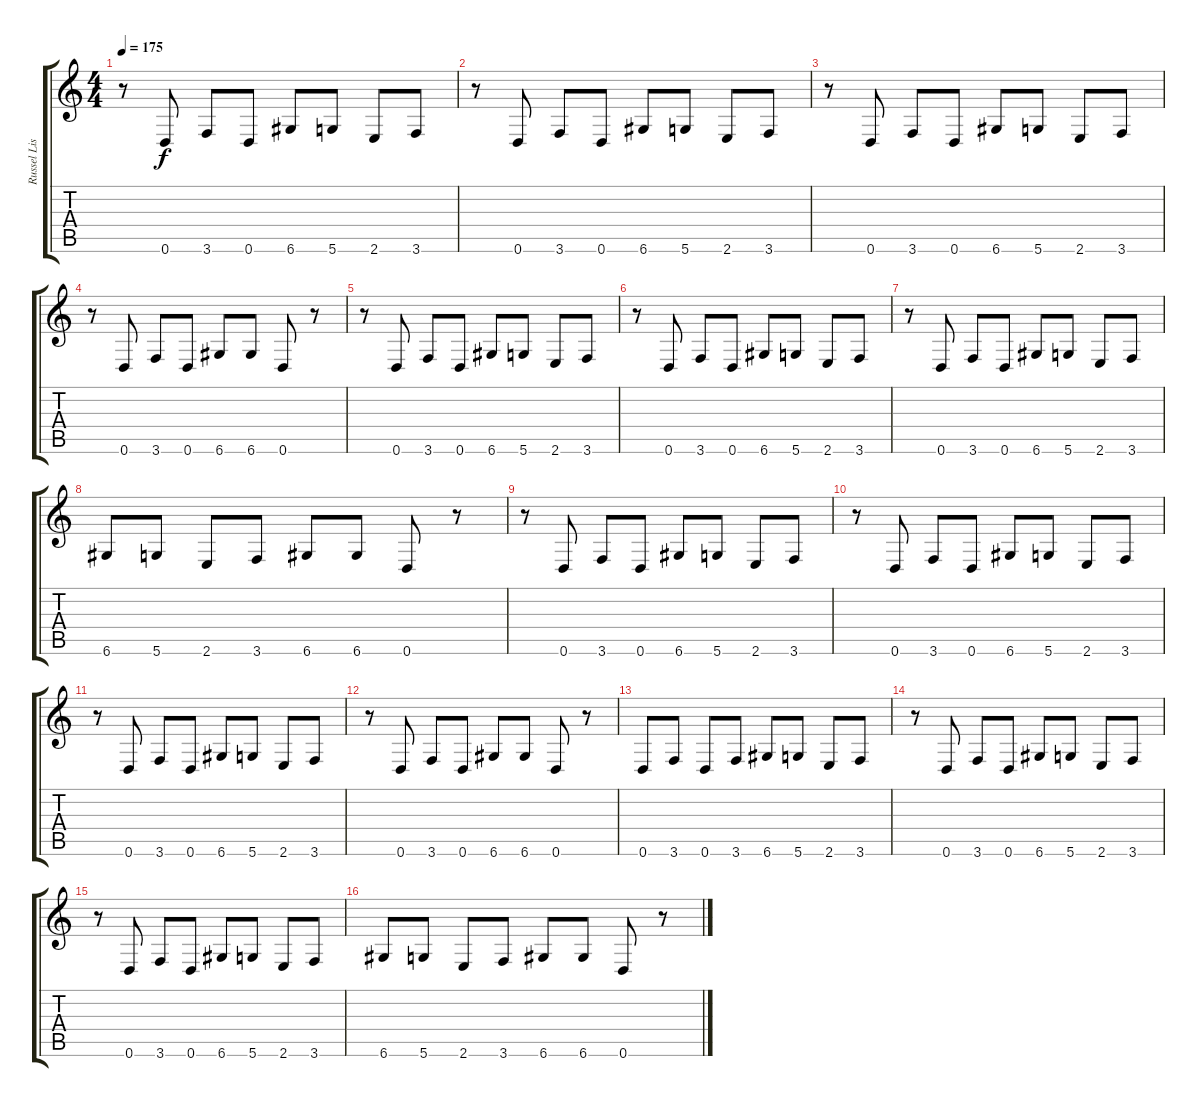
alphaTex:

\track ("Russel Lissack (Destortion Guitar)" "Russel Lis") {instrument overdrivenguitar}
\staff {score tabs}
\tuning (E4 B3 G3 D3 A2 D2) {hide}
\ts (4 4)
\tempo 175
\clef g2
\ks c
r.8{dy f} 0.6.8 3.6.8 0.6.8 6.6.8 5.6.8 2.6.8 3.6.8 |
r.8 0.6.8 3.6.8 0.6.8 6.6.8 5.6.8 2.6.8 3.6.8 |
r.8 0.6.8 3.6.8 0.6.8 6.6.8 5.6.8 2.6.8 3.6.8 |
r.8 0.6.8 3.6.8 0.6.8 6.6.8 6.6.8 0.6.8 r.8 |
r.8 0.6.8 3.6.8 0.6.8 6.6.8 5.6.8 2.6.8 3.6.8 |
r.8 0.6.8 3.6.8 0.6.8 6.6.8 5.6.8 2.6.8 3.6.8 |
r.8 0.6.8 3.6.8 0.6.8 6.6.8 5.6.8 2.6.8 3.6.8 |
6.6.8 5.6.8 2.6.8 3.6.8 6.6.8 6.6.8 0.6.8 r.8 |
r.8 0.6.8 3.6.8 0.6.8 6.6.8 5.6.8 2.6.8 3.6.8 |
r.8 0.6.8 3.6.8 0.6.8 6.6.8 5.6.8 2.6.8 3.6.8 |
r.8 0.6.8 3.6.8 0.6.8 6.6.8 5.6.8 2.6.8 3.6.8 |
r.8 0.6.8 3.6.8 0.6.8 6.6.8 6.6.8 0.6.8 r.8 |
0.6.8 3.6.8 0.6.8 3.6.8 6.6.8 5.6.8 2.6.8 3.6.8 |
r.8 0.6.8 3.6.8 0.6.8 6.6.8 5.6.8 2.6.8 3.6.8 |
r.8 0.6.8 3.6.8 0.6.8 6.6.8 5.6.8 2.6.8 3.6.8 |
6.6.8 5.6.8 2.6.8 3.6.8 6.6.8 6.6.8 0.6.8 r.8
